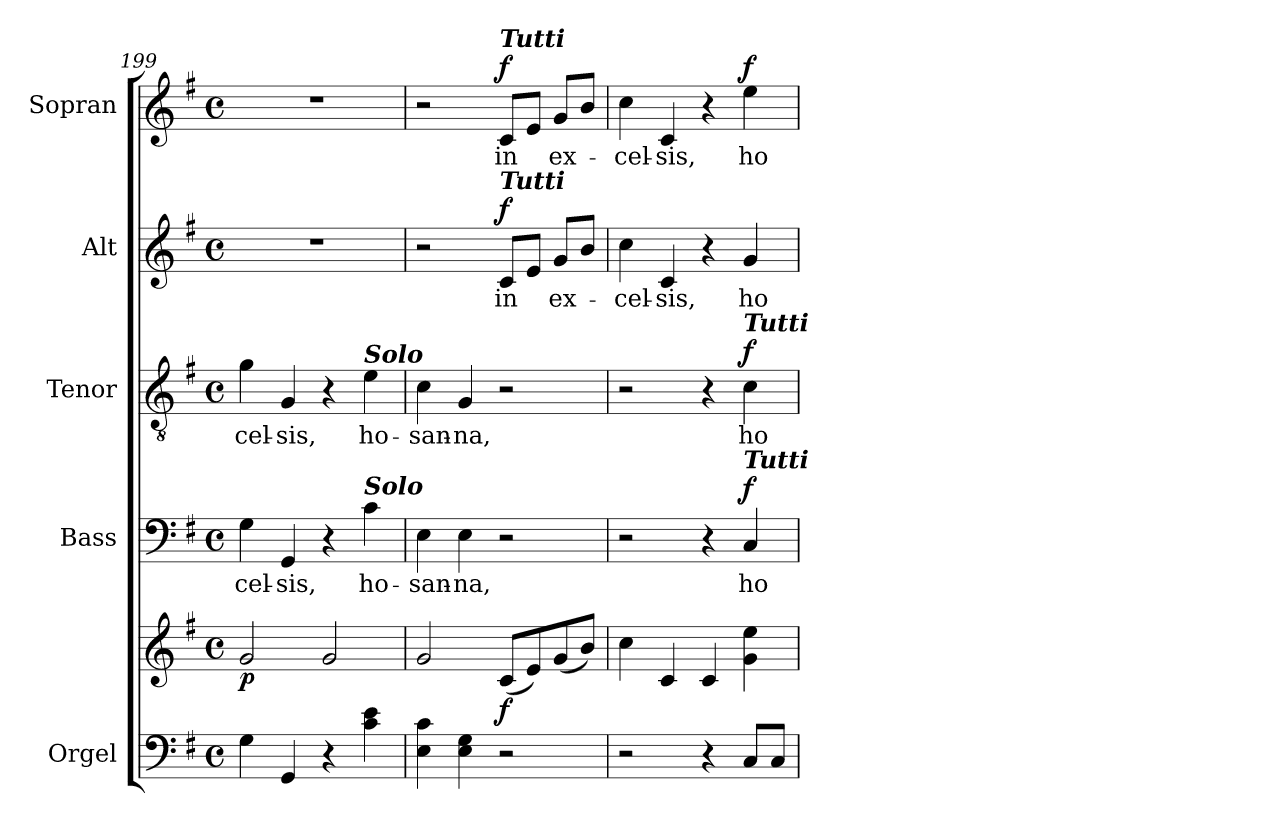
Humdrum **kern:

**kern	**kern	**dynam	**kern	**text	**dynam	**kern	**text	**dynam	**kern	**text	**dynam	**kern	**text	**dynam
*part5	*part5	*part5	*part4	*part4	*part4	*part3	*part3	*part3	*part2	*part2	*part2	*part1	*part1	*part1
*staff6	*staff5	*staff5/6	*staff4	*staff4	*staff4	*staff3	*staff3	*staff3	*staff2	*staff2	*staff2	*staff1	*staff1	*staff1
*I"Orgel	*	*	*I"Bass	*	*	*I"Tenor	*	*	*I"Alt	*	*	*I"Sopran	*	*
*I'Org.	*	*	*I'B.	*	*	*I'T.	*	*	*I'A.	*	*	*I'S.	*	*
*clefF4	*clefG2	*	*clefF4	*	*	*clefGv2	*	*	*clefG2	*	*	*clefG2	*	*
*k[f#]	*k[f#]	*	*k[f#]	*	*	*k[f#]	*	*	*k[f#]	*	*	*k[f#]	*	*
*G:	*G:	*	*G:	*	*	*G:	*	*	*G:	*	*	*G:	*	*
*M4/4	*M4/4	*	*M4/4	*	*	*M4/4	*	*	*M4/4	*	*	*M4/4	*	*
*met(c)	*met(c)	*	*met(c)	*	*	*met(c)	*	*	*met(c)	*	*	*met(c)	*	*
=199	=199	=199	=199	=199	=199	=199	=199	=199	=199	=199	=199	=199	=199	=199
!	!	!LO:DY:b	!	!LO:LY:b	!	!	!LO:LY:b	!	!	!	!	!	!	!
4G\	2g/	p	4G\	-cel-	.	4g\	-cel-	.	1r	.	.	1r	.	.
!	!	!	!	!LO:LY:b	!	!	!LO:LY:b	!	!	!	!	!	!	!
4GG/	.	.	4GG/	-sis,	.	4G/	-sis,	.	.	.	.	.	.	.
4r	2g/	.	4r	.	.	4r	.	.	.	.	.	.	.	.
!	!	!	!	!	!	!LO:TX:a:Bi:t=Solo	!	!	!	!	!	!	!	!
!	!	!	!LO:TX:a:Bi:t=Solo	!	!	!	!	!	!	!	!	!	!	!
!	!	!	!	!LO:LY:b	!	!	!LO:LY:b	!	!	!	!	!	!	!
4c\ 4e\	.	.	4c\	ho-	.	4e\	ho-	.	.	.	.	.	.	.
=200	=200	=200	=200	=200	=200	=200	=200	=200	=200	=200	=200	=200	=200	=200
!	!	!	!	!LO:LY:b	!	!	!LO:LY:b	!	!	!	!	!	!	!
4E\ 4c\	2g/	.	4E\	-san-	.	4c\	-san-	.	2r	.	.	2r	.	.
!	!	!	!	!LO:LY:b	!	!	!LO:LY:b	!	!	!	!	!	!	!
4E\ 4G\	.	.	4E\	-na,	.	4G/	-na,	.	.	.	.	.	.	.
!	!	!	!	!	!	!	!	!	!	!	!	!LO:TX:a:Bi:t=Tutti	!	!
!	!	!	!	!	!	!	!	!	!LO:TX:a:Bi:t=Tutti	!	!	!	!	!
!	!	!LO:DY:b	!	!	!	!	!	!	!	!LO:LY:b	!LO:DY:a	!	!LO:LY:b	!LO:DY:a
2r	(<8c/L	f	2r	.	.	2r	.	.	8c/L	in	f	8c/L	in	f
.	8e/)	.	.	.	.	.	.	.	8e/J	.	.	8e/J	.	.
!	!	!	!	!	!	!	!	!	!	!LO:LY:b	!	!	!LO:LY:b	!
.	(<8g/	.	.	.	.	.	.	.	8g/L	ex-	.	8g/L	ex-	.
.	8b/J)	.	.	.	.	.	.	.	8b/J	.	.	8b/J	.	.
!!LO:PB:g=z
=201	=201	=201	=201	=201	=201	=201	=201	=201	=201	=201	=201	=201	=201	=201
!	!	!	!	!	!	!	!	!	!	!LO:LY:b	!	!	!LO:LY:b	!
2r	4cc\	.	2r	.	.	2r	.	.	4cc\	-cel-	.	4cc\	-cel-	.
!	!	!	!	!	!	!	!	!	!	!LO:LY:b	!	!	!LO:LY:b	!
.	4c/	.	.	.	.	.	.	.	4c/	-sis,	.	4c/	-sis,	.
4r	4c/	.	4r	.	.	4r	.	.	4r	.	.	4r	.	.
!	!	!	!	!	!	!LO:TX:a:Bi:t=Tutti	!	!	!	!	!	!	!	!
!	!	!	!LO:TX:a:Bi:t=Tutti	!	!	!	!	!	!	!	!	!	!	!
!	!	!	!	!LO:LY:b	!LO:DY:a	!	!LO:LY:b	!LO:DY:a	!	!LO:LY:b	!	!	!LO:LY:b	!LO:DY:a
8C/L	4g\ 4ee\	.	4C/	ho-	f	4c\	ho-	f	4g/	ho-	.	4ee\	ho-	f
8C/J	.	.	.	.	.	.	.	.	.	.	.	.	.	.
=	=	=	=	=	=	=	=	=	=	=	=	=	=	=
*-	*-	*-	*-	*-	*-	*-	*-	*-	*-	*-	*-	*-	*-	*-
